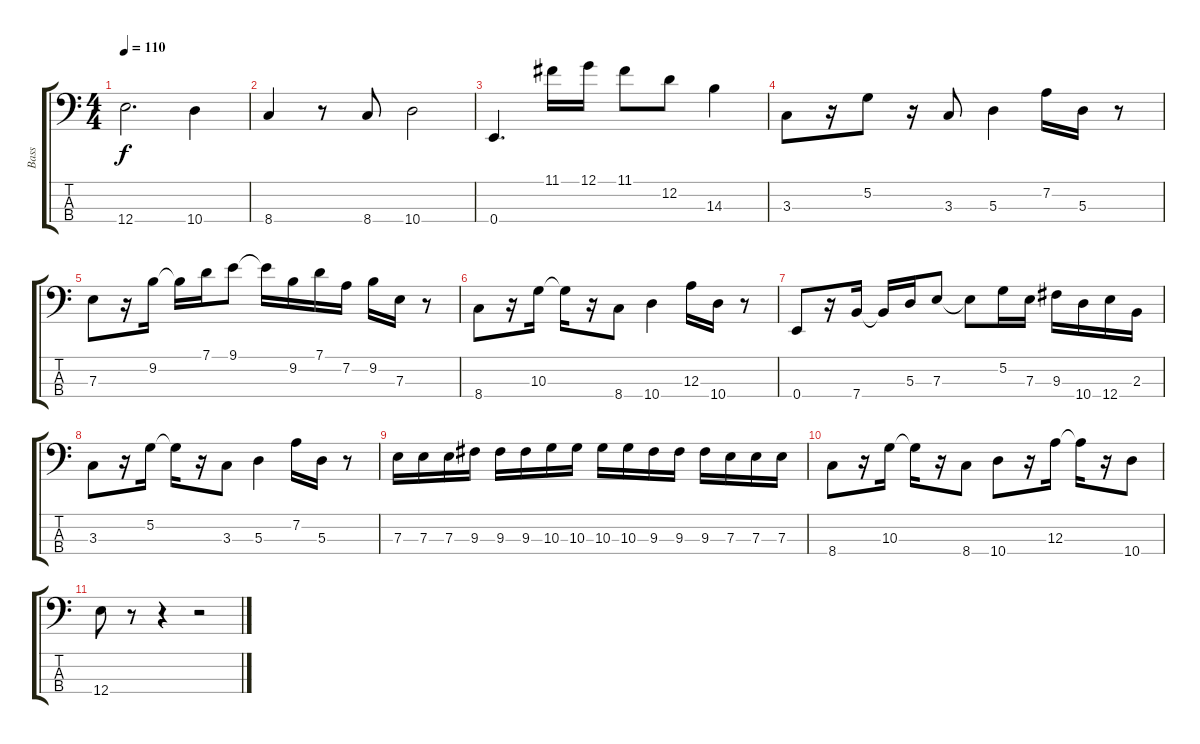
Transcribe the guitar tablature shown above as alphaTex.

\track ("Bass" "Bass") {instrument fretlessbass}
\staff {score tabs}
\tuning (G2 D2 A1 E1) {hide}
\ts (4 4)
\tempo 110
\clef f4
\ks c
12.4.2{d dy f} 10.4.4 |
8.4.4 r.8 8.4.8 10.4.2 |
0.4.4{d} 11.1.16 12.1.16 11.1.8 12.2.8 14.3.4 |
3.3.8 r.16 5.2.8 r.16 3.3.8 5.3.4 7.2.16 5.3.16 r.8 |
7.3.8 r.16 9.2.16 9.2{t}.16 7.1.16 9.1.8 9.1{t}.16 9.2.16 7.1.16 7.2.16 9.2.16 7.3.16 r.8 |
8.4.8 r.16 10.3.16 10.3{t}.16 r.16 8.4.8 10.4.4 12.3.16 10.4.16 r.8 |
0.4.8 r.16 7.4.16 7.4{t}.16 5.3.16 7.3.8 7.3{t}.8 5.2.16 7.3.16 9.3.16 10.4.16 12.4.16 2.3.16 |
3.3.8 r.16 5.2.16 5.2{t}.16 r.16 3.3.8 5.3.4 7.2.16 5.3.16 r.8 |
7.3.16 7.3.16 7.3.16 9.3.16 9.3.16 9.3.16 10.3.16 10.3.16 10.3.16 10.3.16 9.3.16 9.3.16 9.3.16 7.3.16 7.3.16 7.3.16 |
8.4.8 r.16 10.3.16 10.3{t}.16 r.16 8.4.8 10.4.8 r.16 12.3.16 12.3{t}.16 r.16 10.4.8 |
12.4.8 r.8 r.4 r.2
